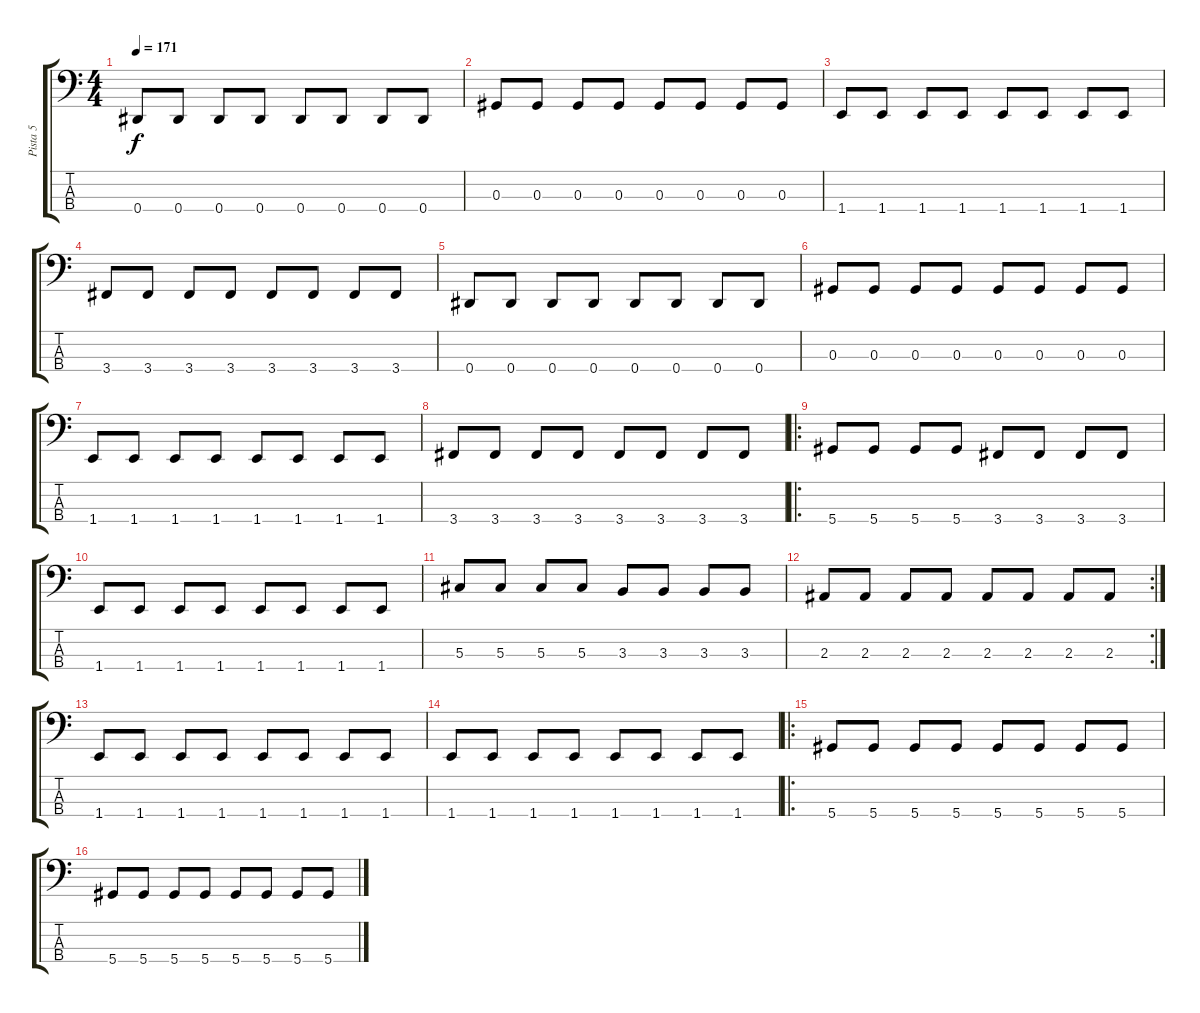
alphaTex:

\track ("Pista 5" "Pista 5") {instrument electricbasspick}
\staff {score tabs}
\tuning (Gb2 Db2 Ab1 Eb1) {hide}
\ts (4 4)
\tempo 171
\clef f4
\ks c
0.4.8{dy f} 0.4.8 0.4.8 0.4.8 0.4.8 0.4.8 0.4.8 0.4.8 |
0.3.8 0.3.8 0.3.8 0.3.8 0.3.8 0.3.8 0.3.8 0.3.8 |
1.4.8 1.4.8 1.4.8 1.4.8 1.4.8 1.4.8 1.4.8 1.4.8 |
3.4.8 3.4.8 3.4.8 3.4.8 3.4.8 3.4.8 3.4.8 3.4.8 |
0.4.8 0.4.8 0.4.8 0.4.8 0.4.8 0.4.8 0.4.8 0.4.8 |
0.3.8 0.3.8 0.3.8 0.3.8 0.3.8 0.3.8 0.3.8 0.3.8 |
1.4.8 1.4.8 1.4.8 1.4.8 1.4.8 1.4.8 1.4.8 1.4.8 |
3.4.8 3.4.8 3.4.8 3.4.8 3.4.8 3.4.8 3.4.8 3.4.8 |
\ro
5.4.8 5.4.8 5.4.8 5.4.8 3.4.8 3.4.8 3.4.8 3.4.8 |
1.4.8 1.4.8 1.4.8 1.4.8 1.4.8 1.4.8 1.4.8 1.4.8 |
5.3.8 5.3.8 5.3.8 5.3.8 3.3.8 3.3.8 3.3.8 3.3.8 |
\rc 2
2.3.8 2.3.8 2.3.8 2.3.8 2.3.8 2.3.8 2.3.8 2.3.8 |
1.4.8 1.4.8 1.4.8 1.4.8 1.4.8 1.4.8 1.4.8 1.4.8 |
1.4.8 1.4.8 1.4.8 1.4.8 1.4.8 1.4.8 1.4.8 1.4.8 |
\ro
5.4.8 5.4.8 5.4.8 5.4.8 5.4.8 5.4.8 5.4.8 5.4.8 |
5.4.8 5.4.8 5.4.8 5.4.8 5.4.8 5.4.8 5.4.8 5.4.8
